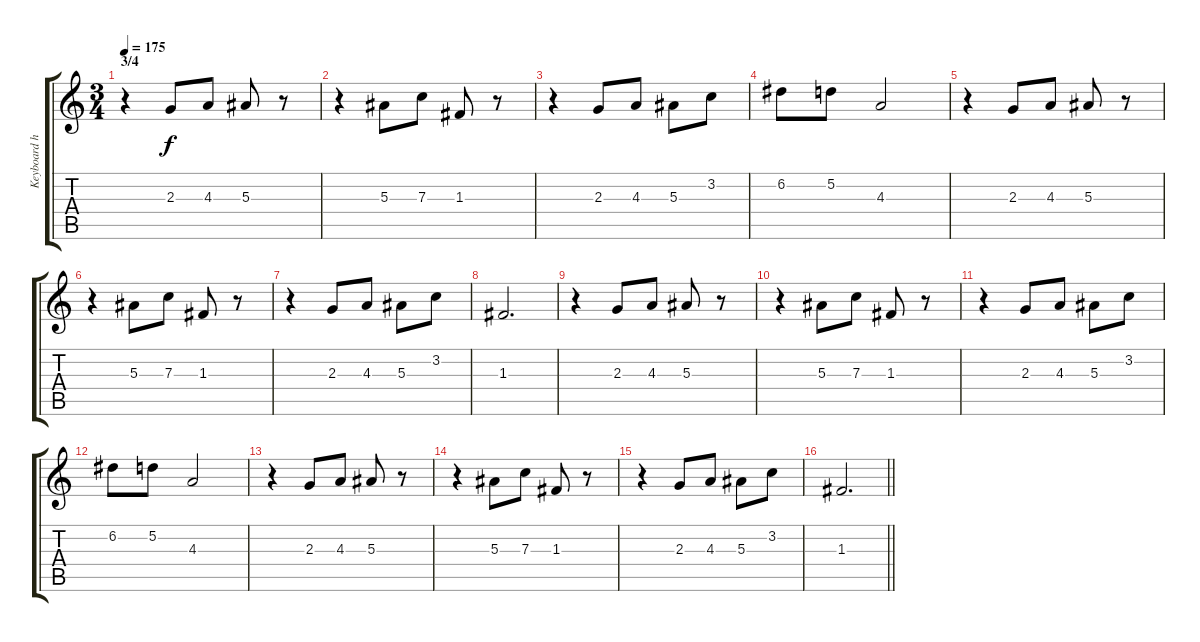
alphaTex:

\track ("Keyboard hight" "Keyboard h") {instrument acousticgrandpiano}
\staff {score tabs}
\tuning (D5 A4 F4 C4 G3 D3) {hide}
\ts (3 4)
\section ("" "3/4")
\tempo 175
\clef g2
\ks c
r.4{dy f} 2.3.8 4.3.8 5.3.8 r.8 |
r.4 5.3.8 7.3.8 1.3.8 r.8 |
r.4 2.3.8 4.3.8 5.3.8 3.2.8 |
6.2.8 5.2.8 4.3.2 |
r.4 2.3.8 4.3.8 5.3.8 r.8 |
r.4 5.3.8 7.3.8 1.3.8 r.8 |
r.4 2.3.8 4.3.8 5.3.8 3.2.8 |
1.3.2{d} |
r.4 2.3.8 4.3.8 5.3.8 r.8 |
r.4 5.3.8 7.3.8 1.3.8 r.8 |
r.4 2.3.8 4.3.8 5.3.8 3.2.8 |
6.2.8 5.2.8 4.3.2 |
r.4 2.3.8 4.3.8 5.3.8 r.8 |
r.4 5.3.8 7.3.8 1.3.8 r.8 |
r.4 2.3.8 4.3.8 5.3.8 3.2.8 |
\barLineRight lightlight
1.3.2{d}
